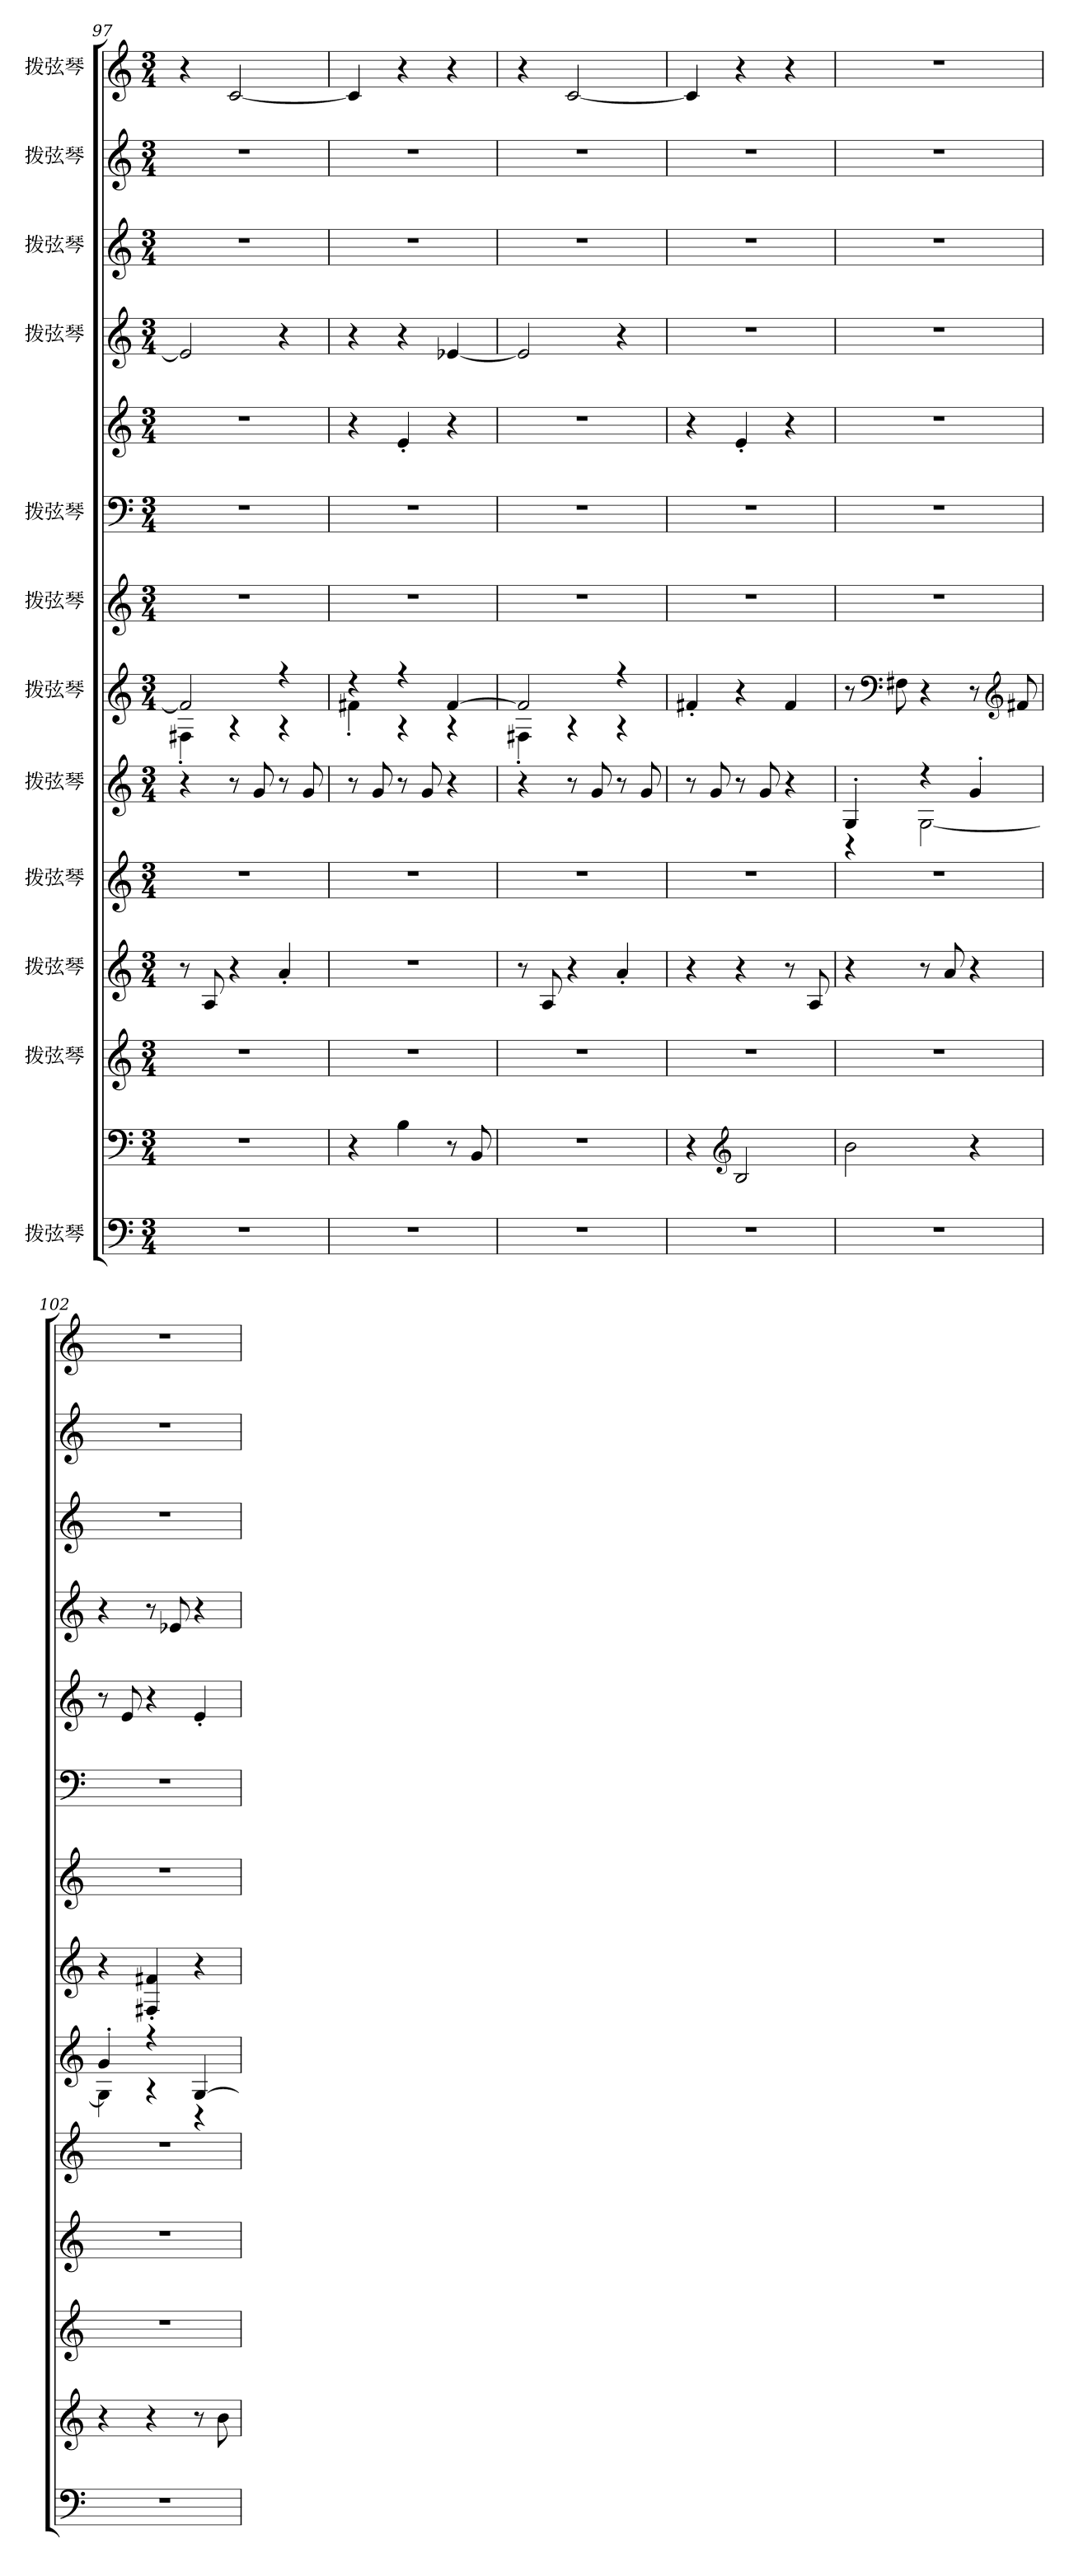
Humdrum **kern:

**kern	**kern	**kern	**kern	**kern	**kern	**kern	**kern	**kern	**kern	**kern	**kern	**kern	**kern
*part12	*part12	*part11	*part10	*part9	*part8	*part7	*part6	*part5	*part5	*part4	*part3	*part2	*part1
*staff14	*staff13	*staff12	*staff11	*staff10	*staff9	*staff8	*staff7	*staff6	*staff5	*staff4	*staff3	*staff2	*staff1
*I"拨弦琴	*	*I"拨弦琴	*I"拨弦琴	*I"拨弦琴	*I"拨弦琴	*I"拨弦琴	*I"拨弦琴	*I"拨弦琴	*	*I"拨弦琴	*I"拨弦琴	*I"拨弦琴	*I"拨弦琴
!!LO:PB:g=z
*clefF4	*clefF4	*clefG2	*clefG2	*clefG2	*clefG2	*clefG2	*clefG2	*clefF4	*clefG2	*clefG2	*clefG2	*clefG2	*clefG2
*k[]	*k[]	*k[]	*k[]	*k[]	*k[]	*k[]	*k[]	*k[]	*k[]	*k[]	*k[]	*k[]	*k[]
*M3/4	*M3/4	*M3/4	*M3/4	*M3/4	*M3/4	*M3/4	*M3/4	*M3/4	*M3/4	*M3/4	*M3/4	*M3/4	*M3/4
=97	=97	=97	=97	=97	=97	=97	=97	=97	=97	=97	=97	=97	=97
*	*	*	*	*	*	*^	*	*	*	*	*	*	*
2.r	2.r	2.r	8r	2.r	4r	2f#/]	4F#X'\	2.r	2.r	2.r	2e-/]	2.r	2.r	4r
.	.	.	8A/	.	.	.	.	.	.	.	.	.	.	.
.	.	.	4r	.	8r	.	4r	.	.	.	.	.	.	[2c/
.	.	.	.	.	8g/	.	.	.	.	.	.	.	.	.
.	.	.	4a'/	.	8r	4r	4r	.	.	.	4r	.	.	.
.	.	.	.	.	8g/	.	.	.	.	.	.	.	.	.
=98	=98	=98	=98	=98	=98	=98	=98	=98	=98	=98	=98	=98	=98	=98
2.r	4r	2.r	2.r	2.r	8r	4r	4f#X'\	2.r	2.r	4r	4r	2.r	2.r	4c/]
.	.	.	.	.	8g/	.	.	.	.	.	.	.	.	.
.	4B\	.	.	.	8r	4r	4r	.	.	4e'/	4r	.	.	4r
.	.	.	.	.	8g/	.	.	.	.	.	.	.	.	.
.	8r	.	.	.	4r	[4f#/	4r	.	.	4r	[4e-X/	.	.	4r
.	8BB/	.	.	.	.	.	.	.	.	.	.	.	.	.
=99	=99	=99	=99	=99	=99	=99	=99	=99	=99	=99	=99	=99	=99	=99
2.r	2.r	2.r	8r	2.r	4r	2f#/]	4F#X'\	2.r	2.r	2.r	2e-/]	2.r	2.r	4r
.	.	.	8A/	.	.	.	.	.	.	.	.	.	.	.
.	.	.	4r	.	8r	.	4r	.	.	.	.	.	.	[2c/
.	.	.	.	.	8g/	.	.	.	.	.	.	.	.	.
.	.	.	4a'/	.	8r	4r	4r	.	.	.	4r	.	.	.
.	.	.	.	.	8g/	.	.	.	.	.	.	.	.	.
*	*	*	*	*	*	*v	*v	*	*	*	*	*	*	*
=100	=100	=100	=100	=100	=100	=100	=100	=100	=100	=100	=100	=100	=100
2.r	4r	2.r	4r	2.r	8r	4f#X'/	2.r	2.r	4r	2.r	2.r	2.r	4c/]
.	.	.	.	.	8g/	.	.	.	.	.	.	.	.
*	*clefG2	*	*	*	*	*	*	*	*	*	*	*	*
.	2B/	.	4r	.	8r	4r	.	.	4e'/	.	.	.	4r
.	.	.	.	.	8g/	.	.	.	.	.	.	.	.
.	.	.	8r	.	4r	4f#/	.	.	4r	.	.	.	4r
.	.	.	8A/	.	.	.	.	.	.	.	.	.	.
!!LO:PB:g=z
=101	=101	=101	=101	=101	=101	=101	=101	=101	=101	=101	=101	=101	=101
*	*	*	*	*	*^	*	*	*	*	*	*	*	*
2.r	2b\	2.r	4r	2.r	4G'/	4r	8r	2.r	2.r	2.r	2.r	2.r	2.r	2.r
*	*	*	*	*	*	*	*clefF4	*	*	*	*	*	*	*
.	.	.	.	.	.	.	8F#X\	.	.	.	.	.	.	.
.	.	.	8r	.	4r	[2G\	4r	.	.	.	.	.	.	.
.	.	.	8a/	.	.	.	.	.	.	.	.	.	.	.
.	4r	.	4r	.	4g'/	.	8r	.	.	.	.	.	.	.
*	*	*	*	*	*	*	*clefG2	*	*	*	*	*	*	*
.	.	.	.	.	.	.	8f#X/	.	.	.	.	.	.	.
=102	=102	=102	=102	=102	=102	=102	=102	=102	=102	=102	=102	=102	=102	=102
2.r	4r	2.r	2.r	2.r	4g'/	4G\]	4r	2.r	2.r	8r	4r	2.r	2.r	2.r
.	.	.	.	.	.	.	.	.	.	8e/	.	.	.	.
.	4r	.	.	.	4r	4r	4F#X/' 4f#X/'	.	.	4r	8r	.	.	.
.	.	.	.	.	.	.	.	.	.	.	8e-X/	.	.	.
.	8r	.	.	.	[4G/	4r	4r	.	.	4e'/	4r	.	.	.
.	8b\	.	.	.	.	.	.	.	.	.	.	.	.	.
*	*	*	*	*	*v	*v	*	*	*	*	*	*	*	*
=	=	=	=	=	=	=	=	=	=	=	=	=	=
*-	*-	*-	*-	*-	*-	*-	*-	*-	*-	*-	*-	*-	*-
